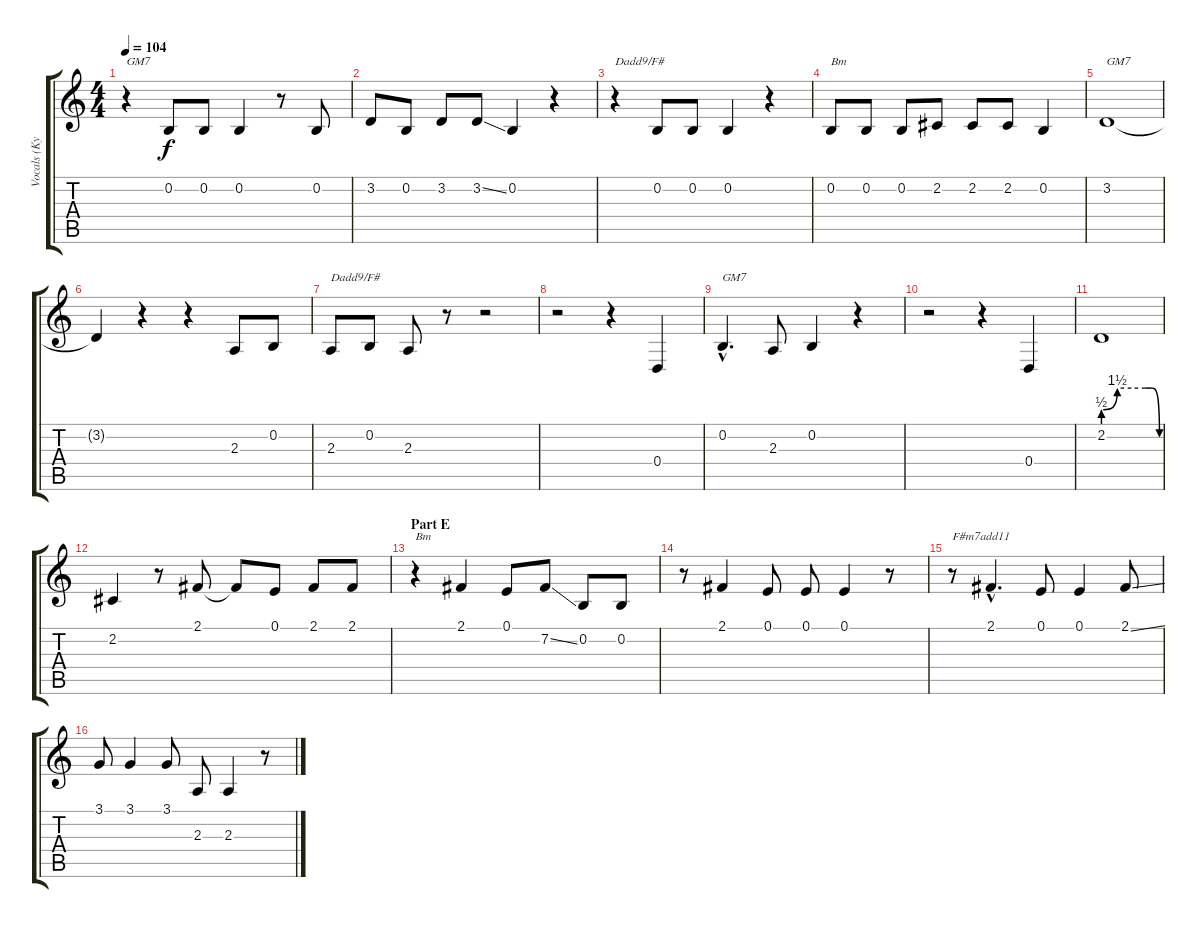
\track ("Vocals (Kyo)" "Vocals (Ky") {instrument altosax}
\staff {score tabs}
\tuning (E4 B3 G3 D3 A2 E2) {hide}
\ts (4 4)
\tempo 104
\clef g2
\ks c
r.4{txt "GM7" dy f} 0.2.8 0.2.8 0.2.4 r.8 0.2.8 |
3.2.8 0.2.8 3.2.8 3.2{ss}.8 0.2.4 r.4 |
r.4{txt "Dadd9/F#"} 0.2.8 0.2.8 0.2.4 r.4 |
0.2.8{txt "Bm"} 0.2.8 0.2.8 2.2.8 2.2.8 2.2.8 0.2.4 |
3.2.1{txt "GM7"} |
3.2{t}.4 r.4 r.4 2.3.8 0.2.8 |
2.3.8{txt "Dadd9/F#"} 0.2.8 2.3.8 r.8 r.2 |
r.2 r.4 0.4.4 |
0.2{hac}.4{d txt "GM7"} 2.3.8 0.2.4 r.4 |
r.2 r.4 0.4.4 |
2.2{be (custom 0 2 15 6 30 6 45 6 52 6 60 0)}.1 |
2.2.4 r.8 2.1.8 2.1{t}.8 0.1.8 2.1.8 2.1.8 |
\section ("" "Part E")
r.4{txt "Bm"} 2.1.4 0.1.8 7.2{ss}.8 0.2.8 0.2.8 |
r.8 2.1.4 0.1.8 0.1.8 0.1.4 r.8 |
r.8{txt "F#m7add11"} 2.1{hac}.4{d} 0.1.8 0.1.4 2.1{ss}.8 |
3.1.8 3.1.4 3.1.8 2.3.8 2.3.4 r.8
